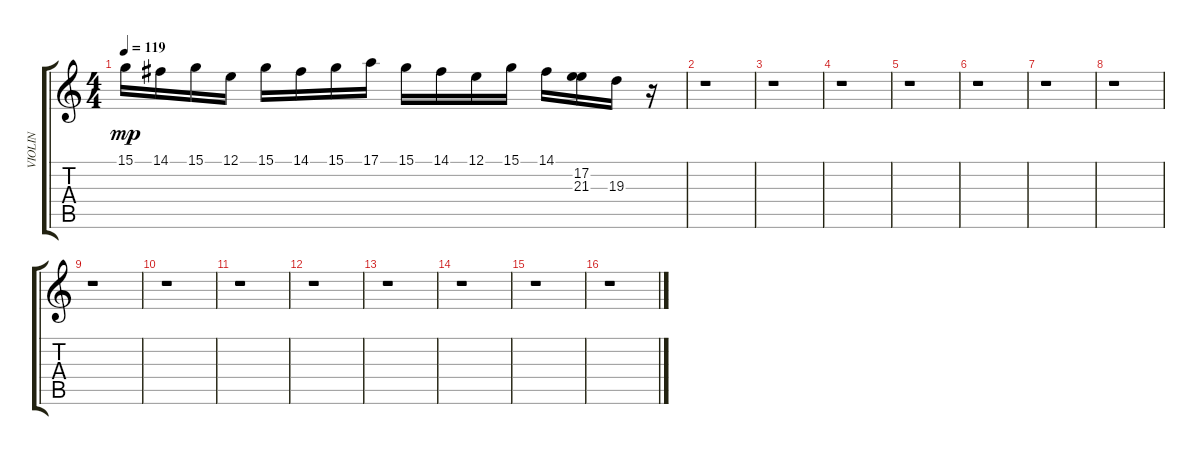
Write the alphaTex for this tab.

\track ("VIOLIN" "VIOLIN") {instrument violin}
\staff {score tabs}
\tuning (E4 B3 G3 D3 A2 E2) {hide}
\ts (4 4)
\tempo 119
\clef g2
\ks c
15.1.16{dy mp} 14.1.16 15.1.16 12.1.16 15.1.16 14.1.16 15.1.16 17.1.16 15.1.16 14.1.16 12.1.16 15.1.16 14.1.16 (17.2 21.3).16 19.3.16 r.16 |
r.1 |
r.1 |
r.1 |
r.1 |
r.1 |
r.1 |
r.1 |
r.1 |
r.1 |
r.1 |
r.1 |
r.1 |
r.1 |
r.1 |
r.1
